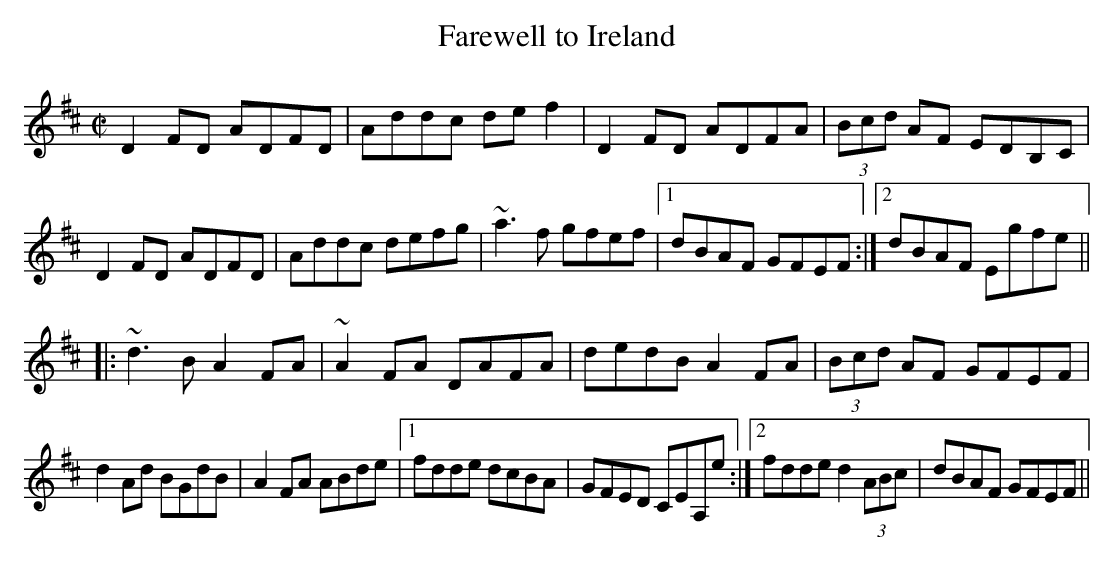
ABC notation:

X:1
T:Farewell to Ireland
M:C|
K:D
D2FD ADFD|Addc def2|D2FD ADFA|(3Bcd AF EDB,C|
D2FD ADFD|Addc defg|~a3f gfef|1 dBAF GFEF:|2 dBAF Egfe||
|:~d3B A2FA|~A2FA DAFA|dedB A2FA|(3Bcd AF GFEF|
d2Ad BGdB|A2FA ABde|1 fdde dcBA|GFED CEA,e:|2 fdde d2 (3ABc|dBAF GFEF||
